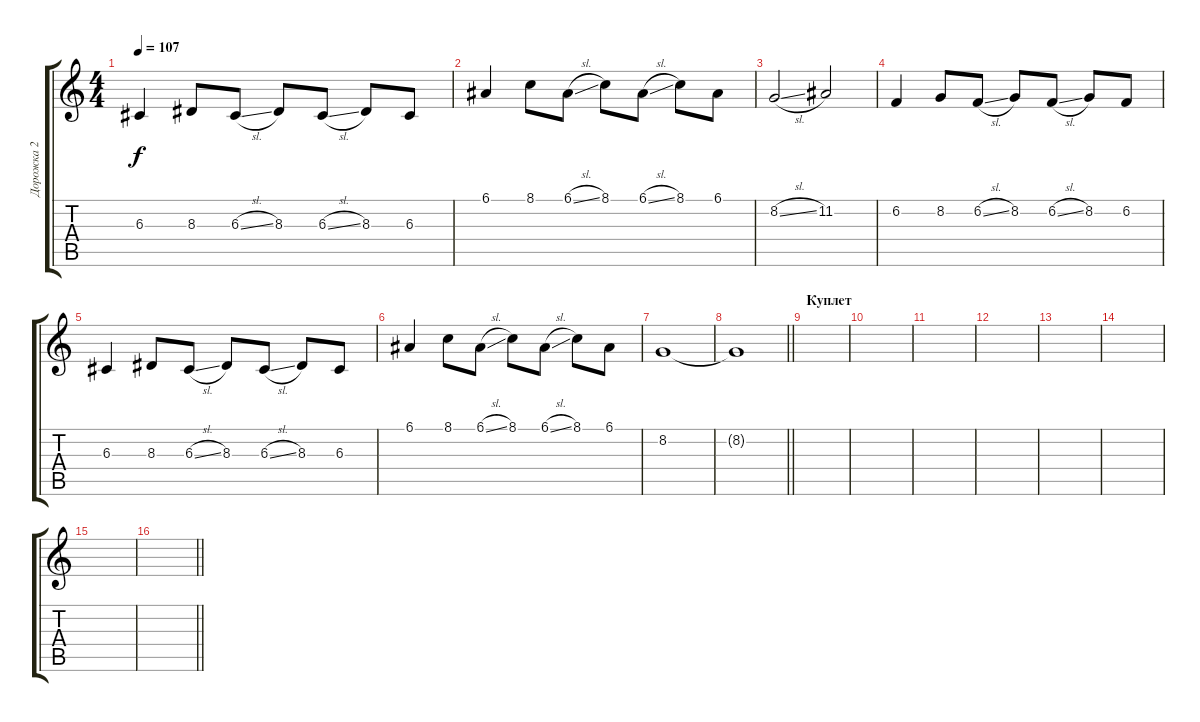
\track ("Дорожка 2" "Дорожка 2") {instrument lead8bassandlead}
\staff {score tabs}
\tuning (E4 B3 G3 D3 A2 E2) {hide}
\ts (4 4)
\tempo 107
\clef g2
\ks c
6.3.4{dy f} 8.3.8 6.3{sl}.8 8.3.8 6.3{sl}.8 8.3.8 6.3.8 |
6.1.4 8.1.8 6.1{sl}.8 8.1.8 6.1{sl}.8 8.1.8 6.1.8 |
8.2{sl}.2 11.2.2 |
6.2.4 8.2.8 6.2{sl}.8 8.2.8 6.2{sl}.8 8.2.8 6.2.8 |
6.3.4 8.3.8 6.3{sl}.8 8.3.8 6.3{sl}.8 8.3.8 6.3.8 |
6.1.4 8.1.8 6.1{sl}.8 8.1.8 6.1{sl}.8 8.1.8 6.1.8 |
8.2.1 |
\barLineRight lightlight
8.2{t}.1 |
\section ("" "Куплет")
|
|
|
|
|
|
|
\barLineRight lightlight
